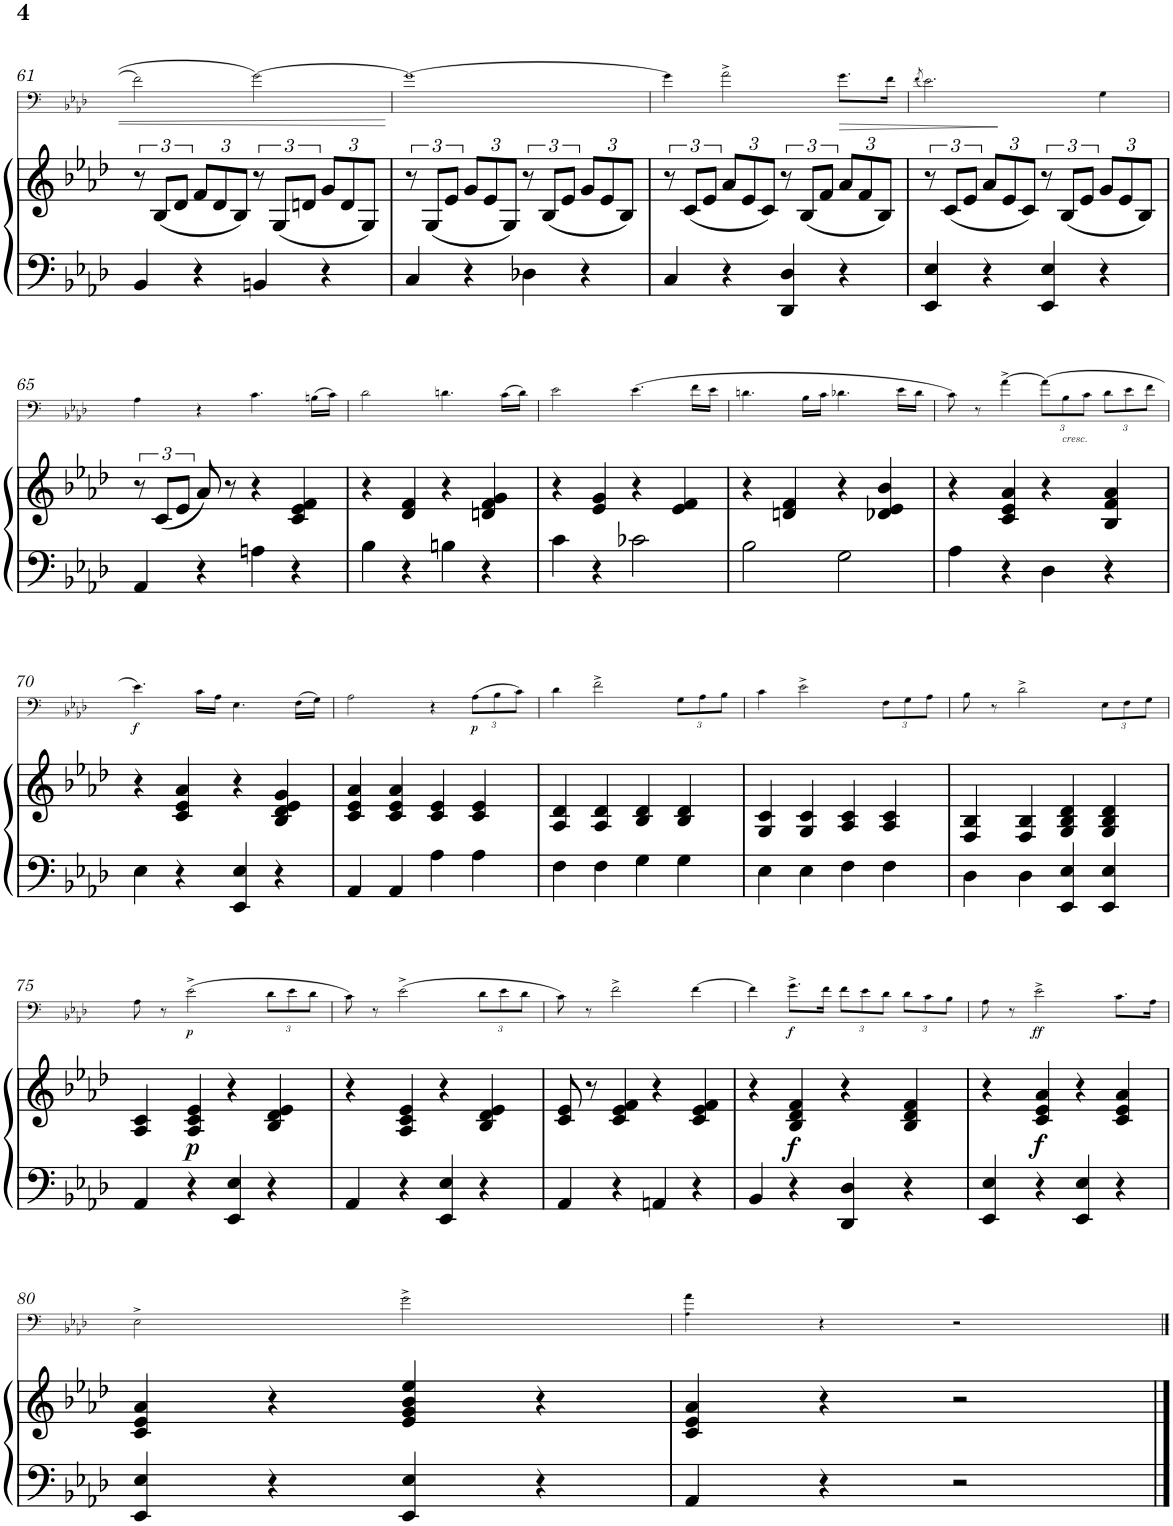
**kern	**kern	**dynam	**kern	**dynam
*part2	*part2	*part2	*part1	*part1
*staff3	*staff2	*staff2/3	*staff1	*staff1
*I"Piano	*	*	*I"Trombone	*
*I'Pno	*	*	*I'Trb	*
!!LO:PB:g=z
*clefF4	*clefG2	*	*clefF4	*
*k[b-e-a-d-]	*k[b-e-a-d-]	*	*k[b-e-a-d-]	*
*M4/4	*M4/4	*	*M4/4	*
*met(c)	*met(c)	*	*met(c)	*
=61	=61	=61	=61	=61
4BB-/	12r	.	2f\]	.
.	(12B-/L	.	.	.
.	12d-/J	.	.	.
*	*Xbrackettup	*	*	*
4r	12f/L	.	.	.
.	12d-/	.	.	.
.	12B-/J)	.	.	.
*	*brackettup	*	*	*
4BBn/	12r	.	[>2g\	.
.	(12G/L	.	.	.
.	12dn/J	.	.	.
*	*Xbrackettup	*	*	*
4r	12g/L	.	.	.
.	12d/	.	.	.
.	12G/J)	.	.	.
=62	=62	=62	=62	=62
*	*brackettup	*	*	*
4C/	12r	.	1g_	.
.	(12G/L	.	.	.
.	12e-/J	.	.	.
*	*Xbrackettup	*	*	*
4r	12g/L	.	.	.
.	12e-/	.	.	.
.	12G/J)	.	.	.
*	*brackettup	*	*	*
4D-X\	12r	.	.	.
.	(12B-/L	.	.	.
.	12e-/J	.	.	.
*	*Xbrackettup	*	*	*
4r	12g/L	.	.	.
.	12e-/	.	.	.
.	12B-/J)	.	.	.
=63	=63	=63	=63	=63
*	*brackettup	*	*	*
4C/	12r	.	4g\]	.
.	(12c/L	.	.	.
.	12e-/J	.	.	.
*	*Xbrackettup	*	*	*
4r	12a-/L	.	2a-^\	.
.	12e-/	.	.	.
.	12c/J)	.	.	.
*	*brackettup	*	*	*
4DD-/ 4D-/	12r	.	.	.
.	(12B-/L	.	.	.
.	12f/J	.	.	.
*	*Xbrackettup	*	*	*
!	!	!	!	!LO:HP:b
4r	12a-/L	.	8.g\L	>
.	12f/	.	.	.
.	12B-/J)	.	.	.
.	.	.	16f\Jk	.
=64	=64	=64	=64	=64
.	.	.	(8qf/	.
*	*brackettup	*	*	*
4EE-/ 4E-/	12r	.	2.e-\)	.
.	(12c/L	.	.	.
.	12e-/J	.	.	.
*	*Xbrackettup	*	*	*
4r	12a-/L	.	.	.
.	12e-/	.	.	.
.	12c/J)	.	.	.
*	*brackettup	*	*	*
4EE-/ 4E-/	12r	.	.	.
.	(12B-/L	.	.	.
.	12e-/J	.	.	.
*	*Xbrackettup	*	*	*
4r	12g/L	.	4G\	]
.	12e-/	.	.	.
.	12B-/J)	.	.	.
!!LO:LB:g=z
=65	=65	=65	=65	=65
*	*brackettup	*	*	*
4AA-/	12r	.	4A-\	.
.	(12c/L	.	.	.
.	12e-/J	.	.	.
4r	8a-/)	.	4r	.
.	8r	.	.	.
4An\	4r	.	4.c\	.
4r	4c/ 4e-/ 4f/	.	.	.
.	.	.	(16Bn\LL	.
.	.	.	16c\JJ)	.
=66	=66	=66	=66	=66
4B-\	4r	.	2d-\	.
4r	4d-/ 4f/	.	.	.
4Bn\	4r	.	4.dn\	.
4r	4dn/ 4f/ 4g/	.	.	.
.	.	.	(16c\LL	.
.	.	.	16d\JJ)	.
=67	=67	=67	=67	=67
4c\	4r	.	2e-\	.
4r	4e-/ 4g/	.	.	.
2c-X\	4r	.	(>4.e-\	.
.	4e-/ 4f/	.	.	.
.	.	.	16f\LL	.
.	.	.	16e-\JJ	.
=68	=68	=68	=68	=68
2B-\	4r	.	4.dn\	.
.	4dn/ 4f/	.	.	.
.	.	.	16B-\LL	.
.	.	.	16c\JJ	.
2G\	4r	.	4.d-X\	.
.	4d-X/ 4e-/ 4b-/	.	.	.
.	.	.	16e-\LL	.
.	.	.	16d-\JJ	.
=69	=69	=69	=69	=69
4A-\	4r	.	8c\)	.
.	.	.	8r	.
4r	4c/ 4e-/ 4a-/	.	[>4a-^\	.
*	*	*	*Xbrackettup	*
4D-\	4r	.	(12a-\L]	.
!	!	!	!LO:TX:b:i:t=cresc.	!
.	.	.	12B-\	.
.	.	.	12c\J	.
4r	4B-/ 4f/ 4a-/	.	12d-\L	.
.	.	.	12e-\	.
.	.	.	12f\J	.
!!LO:LB:g=z
=70	=70	=70	=70	=70
!	!	!	!	!LO:DY:b
4E-\	4r	.	4.e-\)	f
4r	4c/ 4e-/ 4a-/	.	.	.
.	.	.	16c\LL	.
.	.	.	16A-\JJ	.
4EE-/ 4E-/	4r	.	4.E-\	.
4r	4B-/ 4d-/ 4e-/ 4g/	.	.	.
.	.	.	(16F\LL	.
.	.	.	16G\JJ)	.
=71	=71	=71	=71	=71
4AA-/	4c/ 4e-/ 4a-/	.	2A-\	.
4AA-/	4c/ 4e-/ 4a-/	.	.	.
4A-\	4c/ 4e-/	.	4r	.
!	!	!	!	!LO:DY:b
4A-\	4c/ 4e-/	.	(12A-\L	p
.	.	.	12B-\	.
.	.	.	12c\J)	.
=72	=72	=72	=72	=72
4F\	4A-/ 4d-/	.	4d-\	.
4F\	4A-/ 4d-/	.	2f^\	.
4G\	4B-/ 4d-/	.	.	.
4G\	4B-/ 4d-/	.	12G\L	.
.	.	.	12A-\	.
.	.	.	12B-\J	.
=73	=73	=73	=73	=73
4E-\	4G/ 4c/	.	4c\	.
4E-\	4G/ 4c/	.	2e-^\	.
4F\	4A-/ 4c/	.	.	.
4F\	4A-/ 4c/	.	12F\L	.
.	.	.	12G\	.
.	.	.	12A-\J	.
=74	=74	=74	=74	=74
4D-\	4F/ 4B-/	.	8B-\	.
.	.	.	8r	.
4D-\	4F/ 4B-/	.	2d-^\	.
4EE-/ 4E-/	4G/ 4B-/ 4d-/	.	.	.
4EE-/ 4E-/	4G/ 4B-/ 4d-/	.	12E-\L	.
.	.	.	12F\	.
.	.	.	12G\J	.
!!LO:LB:g=z
=75	=75	=75	=75	=75
4AA-/	4A-/ 4c/	.	8A-\	.
.	.	.	8r	.
!	!	!LO:DY:b	!	!LO:DY:b
4r	4A-/ 4c/ 4e-/	p	(2e-^\	p
4EE-/ 4E-/	4r	.	.	.
4r	4B-/ 4d-/ 4e-/	.	12d-\L	.
.	.	.	12e-\	.
.	.	.	12d-\J	.
=76	=76	=76	=76	=76
4AA-/	4r	.	8c\)	.
.	.	.	8r	.
4r	4A-/ 4c/ 4e-/	.	(>2e-^\	.
4EE-/ 4E-/	4r	.	.	.
4r	4B-/ 4d-/ 4e-/	.	12d-\L	.
.	.	.	12e-\	.
.	.	.	12d-\J	.
=77	=77	=77	=77	=77
4AA-/	8c/ 8e-/	.	8c\)	.
.	8r	.	8r	.
4r	4c/ 4e-/ 4f/	.	2f^\	.
4AAn/	4r	.	.	.
4r	4c/ 4e-/ 4f/	.	[>4f\	.
=78	=78	=78	=78	=78
4BB-/	4r	.	4f\]	.
!	!	!LO:DY:b	!	!LO:DY:b
4r	4B-/ 4d-/ 4f/	f	8.g^\L	f
.	.	.	16f\Jk	.
4DD-/ 4D-/	4r	.	12f\L	.
.	.	.	12e-\	.
.	.	.	12d-\J	.
4r	4B-/ 4d-/ 4f/	.	12d-\L	.
.	.	.	12c\	.
.	.	.	12B-\J	.
=79	=79	=79	=79	=79
4EE-/ 4E-/	4r	.	8A-\	.
.	.	.	8r	.
!	!	!LO:DY:b	!	!LO:DY:b
4r	4c/ 4e-/ 4a-/	f	2e-^\	ff
4EE-/ 4E-/	4r	.	.	.
4r	4c/ 4e-/ 4a-/	.	8.c\L	.
.	.	.	16A-\Jk	.
!!LO:LB:g=z
=80	=80	=80	=80	=80
4EE-/ 4E-/	4c/ 4e-/ 4a-/	.	2E-^\	.
4r	4r	.	.	.
4EE-/ 4E-/	4e-/ 4g/ 4b-/ 4ee-/	.	2g^\	.
4r	4r	.	.	.
=81	=81	=81	=81	=81
4AA-/	4c/ 4e-/ 4a-/	.	4A-!\ 4a-\	.
4r	4r	.	4r	.
2r	2r	.	2r	.
==	==	==	==	==
*-	*-	*-	*-	*-
